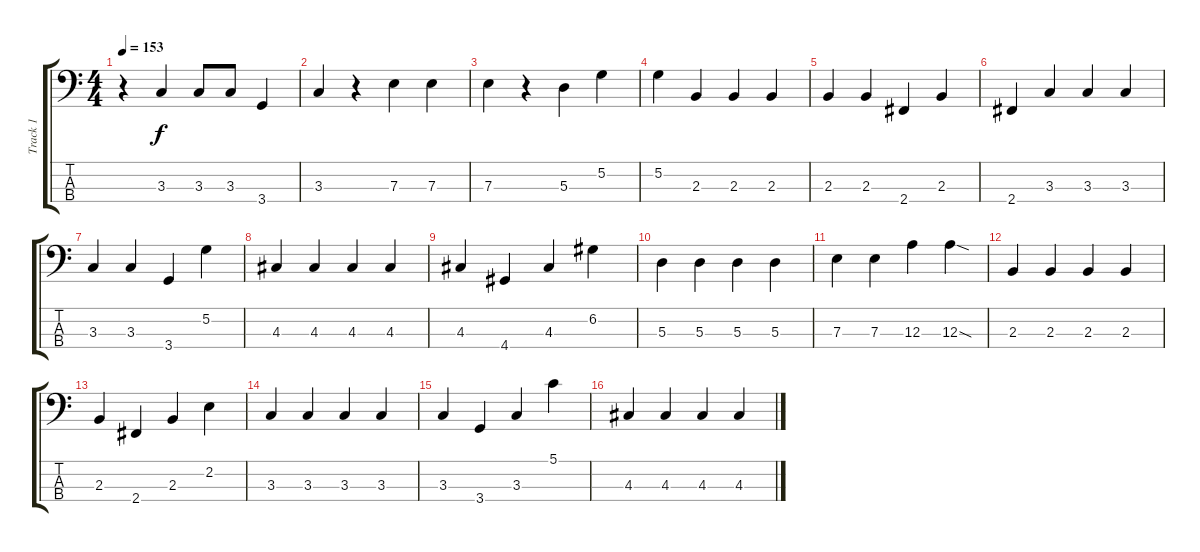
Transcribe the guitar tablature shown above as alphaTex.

\track ("Track 1" "Track 1") {instrument electricbassfinger}
\staff {score tabs}
\tuning (G2 D2 A1 E1) {hide}
\ts (4 4)
\tempo 153
\clef f4
\ks c
r.4{dy f} 3.3.4 3.3.8 3.3.8 3.4.4 |
3.3.4 r.4 7.3.4 7.3.4 |
7.3.4 r.4 5.3.4 5.2.4 |
5.2.4 2.3.4 2.3.4 2.3.4 |
2.3.4 2.3.4 2.4.4 2.3.4 |
2.4.4 3.3.4 3.3.4 3.3.4 |
3.3.4 3.3.4 3.4.4 5.2.4 |
4.3.4 4.3.4 4.3.4 4.3.4 |
4.3.4 4.4.4 4.3.4 6.2.4 |
5.3.4 5.3.4 5.3.4 5.3.4 |
7.3.4 7.3.4 12.3.4 12.3{sod}.4 |
2.3.4 2.3.4 2.3.4 2.3.4 |
2.3.4 2.4.4 2.3.4 2.2.4 |
3.3.4 3.3.4 3.3.4 3.3.4 |
3.3.4 3.4.4 3.3.4 5.1.4 |
4.3.4 4.3.4 4.3.4 4.3.4
